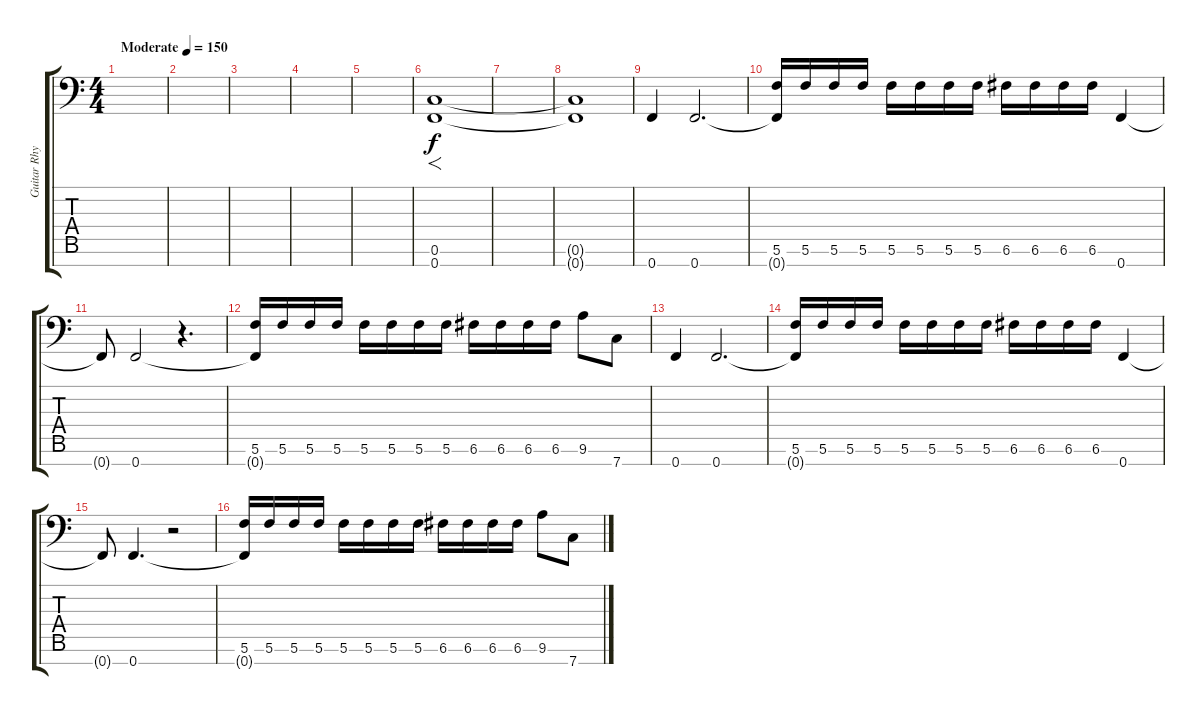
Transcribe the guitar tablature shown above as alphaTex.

\track ("Guitar Rhytm" "Guitar Rhy") {instrument distortionguitar}
\staff {score tabs}
\tuning (C4 G3 D3 Bb2 F2 C2 F1) {hide}
\ts (4 4)
\tempo (150 "Moderate")
\clef f4
\ks c
|
|
|
|
|
(0.6 0.7).1{f} |
|
(0.6{t} 0.7{t}).1 |
0.7.4 0.7.2{d} |
(5.6 0.7{t}).16 5.6.16 5.6.16 5.6.16 5.6.16 5.6.16 5.6.16 5.6.16 6.6.16 6.6.16 6.6.16 6.6.16 0.7.4 |
0.7{t}.8 0.7.2 r.4{d} |
(5.6 0.7{t}).16 5.6.16 5.6.16 5.6.16 5.6.16 5.6.16 5.6.16 5.6.16 6.6.16 6.6.16 6.6.16 6.6.16 9.6.8 7.7.8 |
0.7.4 0.7.2{d} |
(5.6 0.7{t}).16 5.6.16 5.6.16 5.6.16 5.6.16 5.6.16 5.6.16 5.6.16 6.6.16 6.6.16 6.6.16 6.6.16 0.7.4 |
0.7{t}.8 0.7.4{d} r.2 |
(5.6 0.7{t}).16 5.6.16 5.6.16 5.6.16 5.6.16 5.6.16 5.6.16 5.6.16 6.6.16 6.6.16 6.6.16 6.6.16 9.6.8 7.7.8
